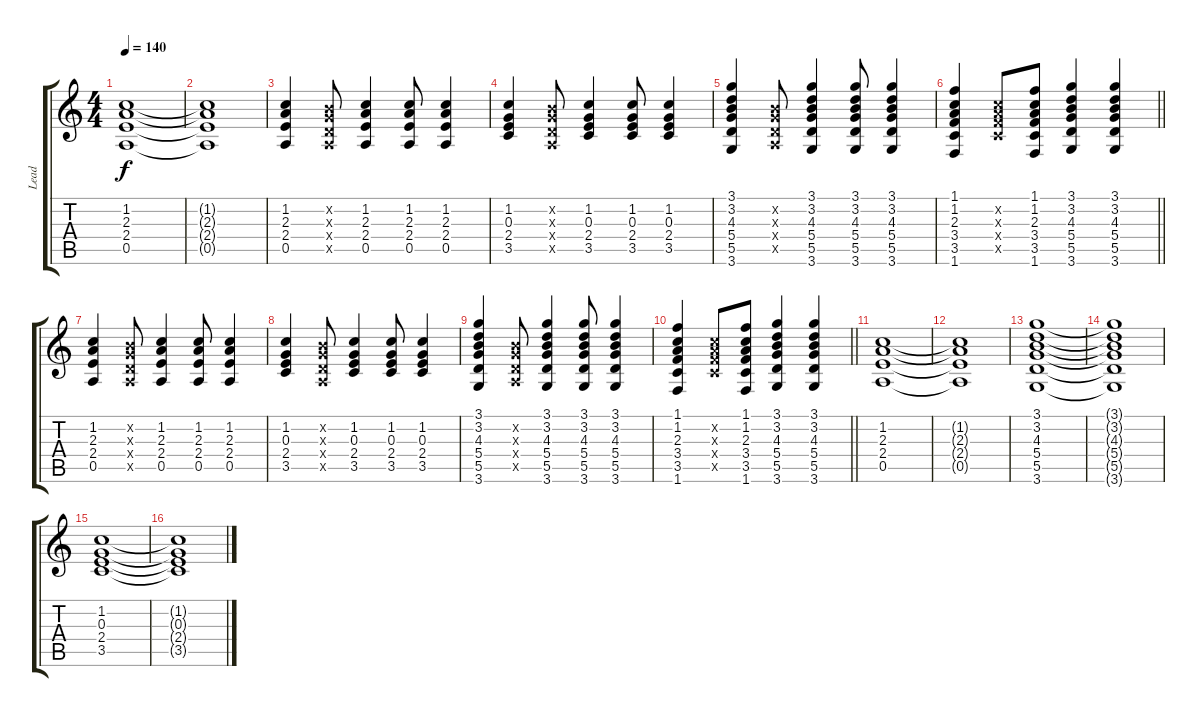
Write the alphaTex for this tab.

\track ("Lead" "Lead") {instrument overdrivenguitar}
\staff {score tabs}
\tuning (E4 B3 G3 D3 A2 E2) {hide}
\ts (4 4)
\tempo 140
\clef g2
\ks c
(1.2 2.3 2.4 0.5).1{dy f volume 7} |
(1.2{t} 2.3{t} 2.4{t} 0.5{t}).1 |
(1.2 2.3 2.4 0.5).4{volume 7} (0.2{x} 0.3{x} 0.4{x} 0.5{x}).8 (1.2 2.3 2.4 0.5).4 (1.2 2.3 2.4 0.5).8 (1.2 2.3 2.4 0.5).4 |
(1.2 0.3 2.4 3.5).4 (0.2{x} 0.3{x} 0.4{x} 0.5{x}).8 (1.2 0.3 2.4 3.5).4 (1.2 0.3 2.4 3.5).8 (1.2 0.3 2.4 3.5).4 |
(3.1 3.2 4.3 5.4 5.5 3.6).4 (0.2{x} 0.3{x} 0.4{x} 0.5{x}).8 (3.1 3.2 4.3 5.4 5.5 3.6).4 (3.1 3.2 4.3 5.4 5.5 3.6).8 (3.1 3.2 4.3 5.4 5.5 3.6).4 |
\barLineRight lightlight
(1.1 1.2 2.3 3.4 3.5 1.6).4 (1.2{x} 2.3{x} 3.4{x} 3.5{x}).8 (1.1 1.2 2.3 3.4 3.5 1.6).8 (3.1 3.2 4.3 5.4 5.5 3.6).4 (3.1 3.2 4.3 5.4 5.5 3.6).4 |
(1.2 2.3 2.4 0.5).4{volume 7} (0.2{x} 0.3{x} 0.4{x} 0.5{x}).8 (1.2 2.3 2.4 0.5).4 (1.2 2.3 2.4 0.5).8 (1.2 2.3 2.4 0.5).4 |
(1.2 0.3 2.4 3.5).4 (0.2{x} 0.3{x} 0.4{x} 0.5{x}).8 (1.2 0.3 2.4 3.5).4 (1.2 0.3 2.4 3.5).8 (1.2 0.3 2.4 3.5).4 |
(3.1 3.2 4.3 5.4 5.5 3.6).4 (0.2{x} 0.3{x} 0.4{x} 0.5{x}).8 (3.1 3.2 4.3 5.4 5.5 3.6).4 (3.1 3.2 4.3 5.4 5.5 3.6).8 (3.1 3.2 4.3 5.4 5.5 3.6).4 |
\barLineRight lightlight
(1.1 1.2 2.3 3.4 3.5 1.6).4 (1.2{x} 2.3{x} 3.4{x} 3.5{x}).8 (1.1 1.2 2.3 3.4 3.5 1.6).8 (3.1 3.2 4.3 5.4 5.5 3.6).4 (3.1 3.2 4.3 5.4 5.5 3.6).4 |
(1.2 2.3 2.4 0.5).1{volume 7} |
(1.2{t} 2.3{t} 2.4{t} 0.5{t}).1 |
(3.1 3.2 4.3 5.4 5.5 3.6).1 |
(3.1{t} 3.2{t} 4.3{t} 5.4{t} 5.5{t} 3.6{t}).1 |
(1.2 0.3 2.4 3.5).1 |
(1.2{t} 0.3{t} 2.4{t} 3.5{t}).1
